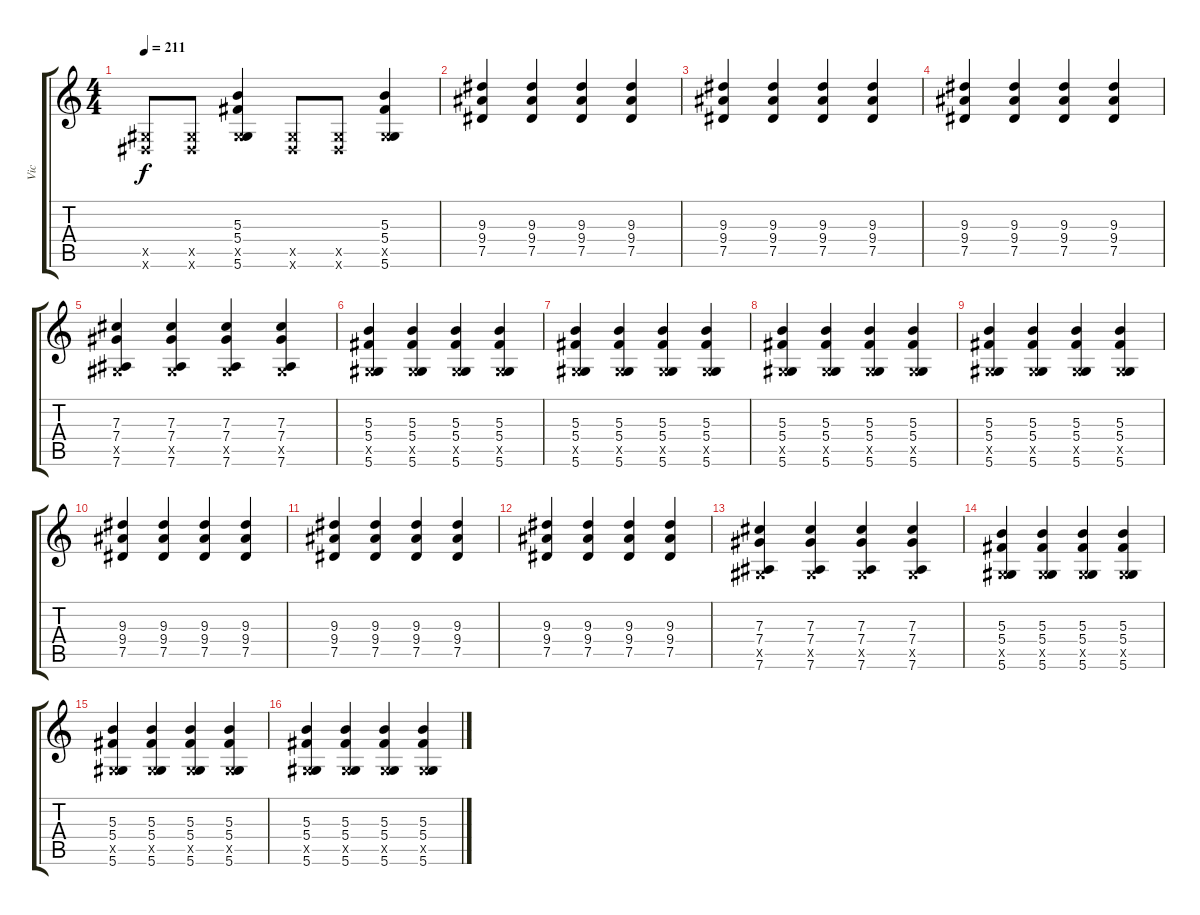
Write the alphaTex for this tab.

\track ("Vic " "Vic ") {instrument distortionguitar}
\staff {score tabs}
\tuning (Eb4 Bb3 Gb3 Db3 Ab2 Eb2) {hide}
\ts (4 4)
\tempo 211
\clef g2
\ks c
(0.5{x} 0.6{x}).8{dy f} (0.5{x} 0.6{x}).8 (5.3 5.4 0.5{x} 5.6).4 (0.5{x} 0.6{x}).8 (0.5{x} 0.6{x}).8 (5.3 5.4 0.5{x} 5.6).4 |
(9.3 9.4 7.5).4 (9.3 9.4 7.5).4 (9.3 9.4 7.5).4 (9.3 9.4 7.5).4 |
(9.3 9.4 7.5).4 (9.3 9.4 7.5).4 (9.3 9.4 7.5).4 (9.3 9.4 7.5).4 |
(9.3 9.4 7.5).4 (9.3 9.4 7.5).4 (9.3 9.4 7.5).4 (9.3 9.4 7.5).4 |
(7.3 7.4 0.5{x} 7.6).4 (7.3 7.4 0.5{x} 7.6).4 (7.3 7.4 0.5{x} 7.6).4 (7.3 7.4 0.5{x} 7.6).4 |
(5.3 5.4 0.5{x} 5.6).4 (5.3 5.4 0.5{x} 5.6).4 (5.3 5.4 0.5{x} 5.6).4 (5.3 5.4 0.5{x} 5.6).4 |
(5.3 5.4 0.5{x} 5.6).4 (5.3 5.4 0.5{x} 5.6).4 (5.3 5.4 0.5{x} 5.6).4 (5.3 5.4 0.5{x} 5.6).4 |
(5.3 5.4 0.5{x} 5.6).4 (5.3 5.4 0.5{x} 5.6).4 (5.3 5.4 0.5{x} 5.6).4 (5.3 5.4 0.5{x} 5.6).4 |
(5.3 5.4 0.5{x} 5.6).4 (5.3 5.4 0.5{x} 5.6).4 (5.3 5.4 0.5{x} 5.6).4 (5.3 5.4 0.5{x} 5.6).4 |
(9.3 9.4 7.5).4 (9.3 9.4 7.5).4 (9.3 9.4 7.5).4 (9.3 9.4 7.5).4 |
(9.3 9.4 7.5).4 (9.3 9.4 7.5).4 (9.3 9.4 7.5).4 (9.3 9.4 7.5).4 |
(9.3 9.4 7.5).4 (9.3 9.4 7.5).4 (9.3 9.4 7.5).4 (9.3 9.4 7.5).4 |
(7.3 7.4 0.5{x} 7.6).4 (7.3 7.4 0.5{x} 7.6).4 (7.3 7.4 0.5{x} 7.6).4 (7.3 7.4 0.5{x} 7.6).4 |
(5.3 5.4 0.5{x} 5.6).4 (5.3 5.4 0.5{x} 5.6).4 (5.3 5.4 0.5{x} 5.6).4 (5.3 5.4 0.5{x} 5.6).4 |
(5.3 5.4 0.5{x} 5.6).4 (5.3 5.4 0.5{x} 5.6).4 (5.3 5.4 0.5{x} 5.6).4 (5.3 5.4 0.5{x} 5.6).4 |
(5.3 5.4 0.5{x} 5.6).4 (5.3 5.4 0.5{x} 5.6).4 (5.3 5.4 0.5{x} 5.6).4 (5.3 5.4 0.5{x} 5.6).4
